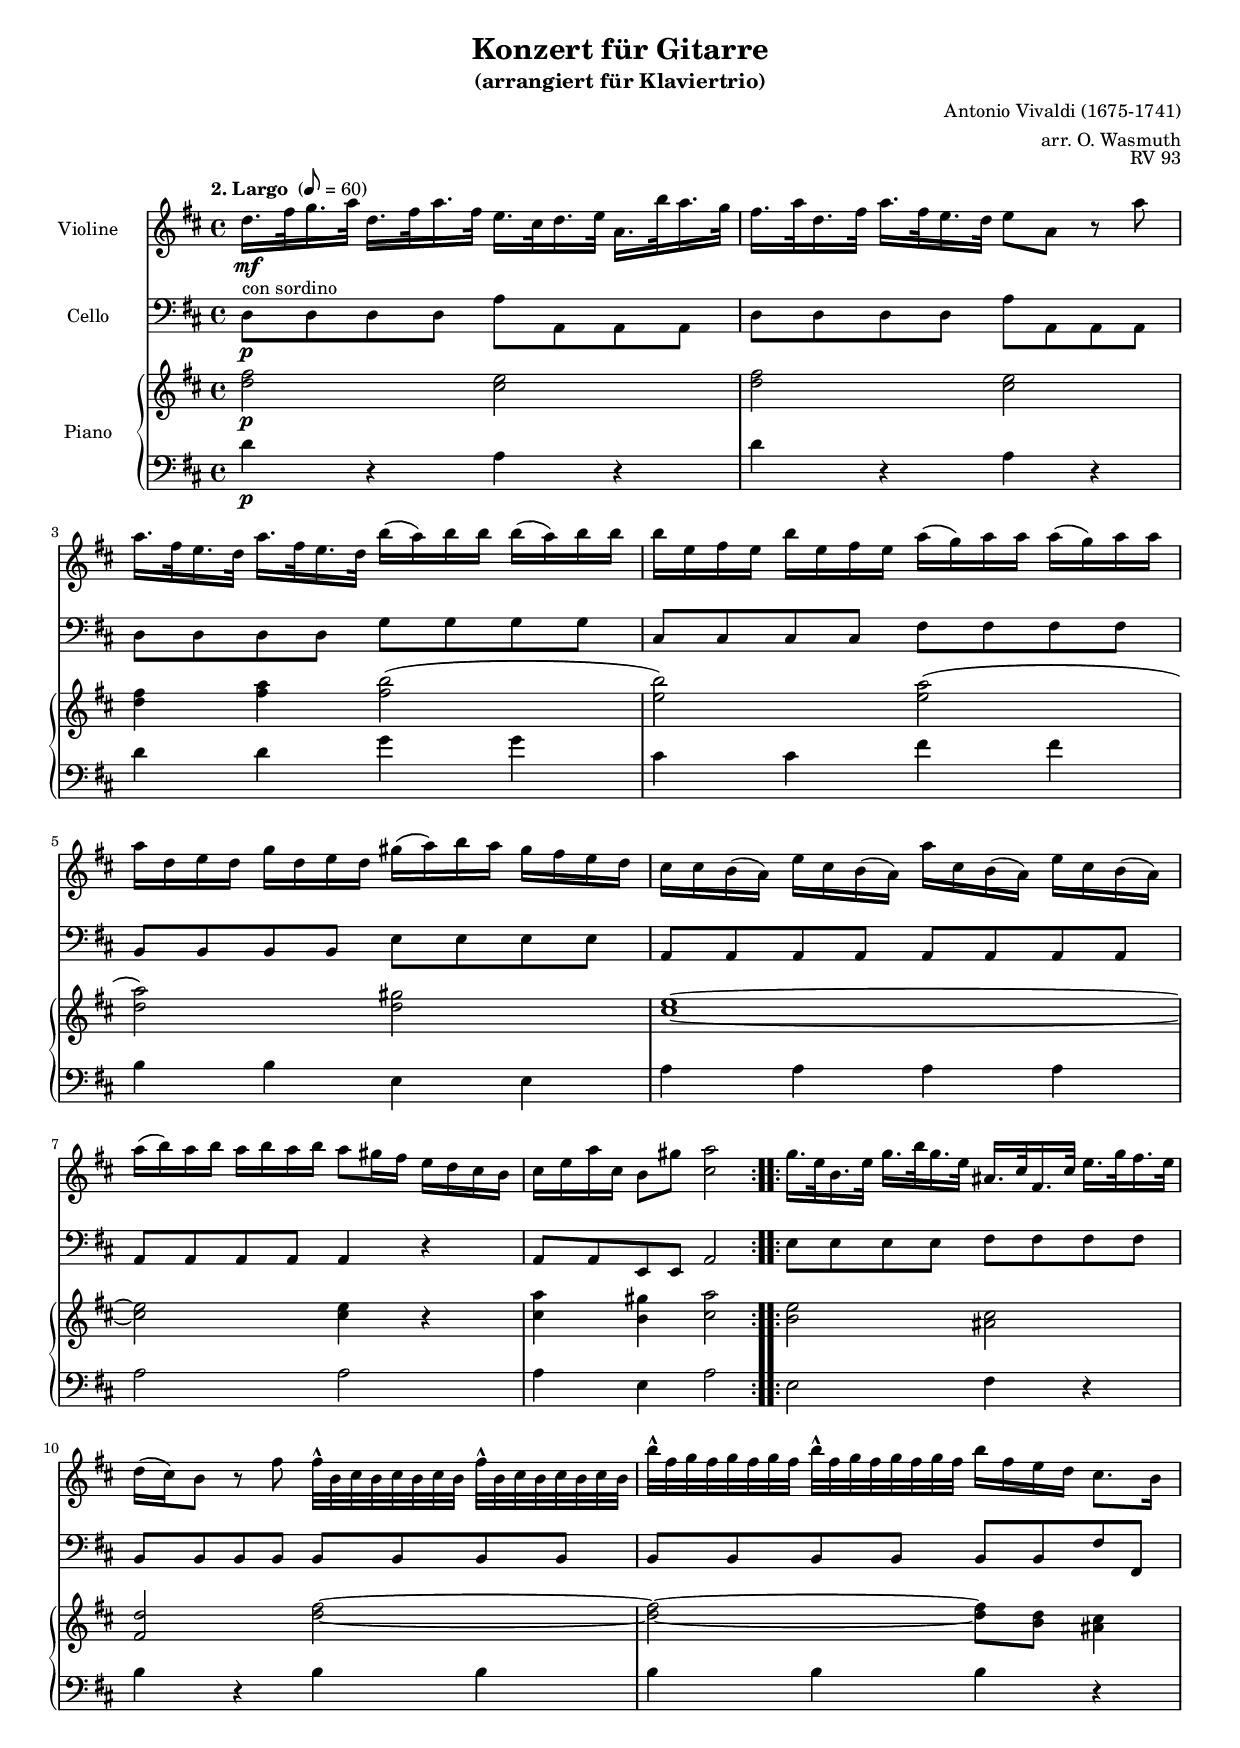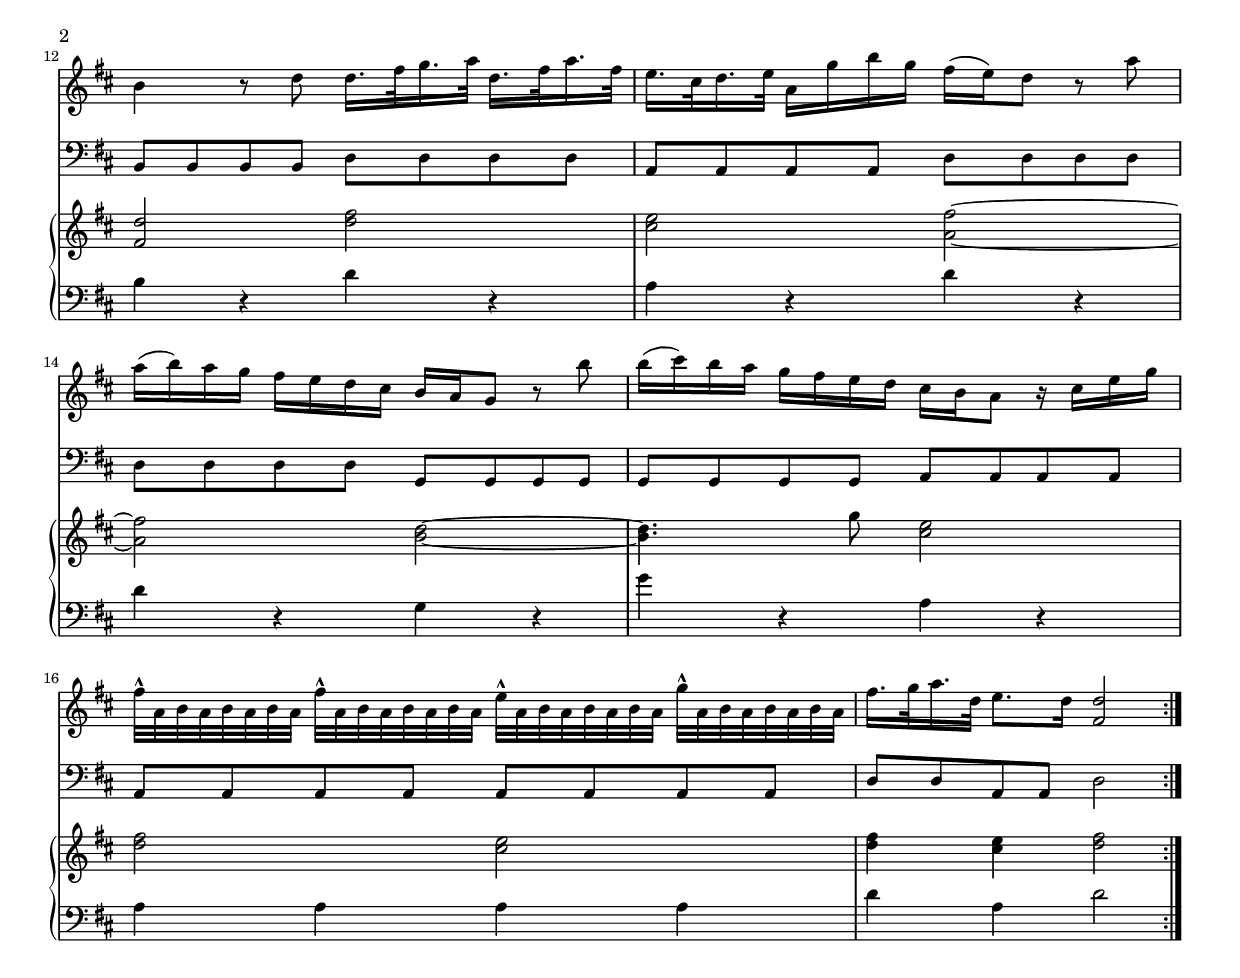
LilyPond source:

\version "2.12.2"
\include "deutsch.ly"

#(set-global-staff-size 16)

\header {
  title = "Konzert für Gitarre"
  subtitle = "(arrangiert für Klaviertrio)"
  composer = "Antonio Vivaldi (1675-1741)"
  arranger = "arr. O. Wasmuth"
  opus = "RV 93"
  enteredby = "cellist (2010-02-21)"
}

voiceconsts = {
 \key d \major
 %\numericTimeSignature
 \compressFullBarRests
 \time 4/4
 \tempo "2. Largo " 8=60
}

ve = \relative c'' {
    \voiceconsts
    \clef "treble"

    \repeat volta 2 {
    	    d16.[\mf fis32 g16. a32] d,16.[ fis32 a16. fis32] e16.[ cis32 d16. e32] a,16.[ h'32 a16. g32]
	    fis16.[ a32 d,16. fis32] a16.[ fis32 e16. d32] e8 a, r a'

	    a16.[ fis32 e16. d32] a'16.[ fis32 e16. d32] h'16( a) h h h( a) h h
	    h e, fis e h' e, fis e a( g) a a a( g) a a

	    a d, e d g d e d gis( a) h a gis fis e d
	    cis cis h( a) e' cis h( a) a' cis, h( a) e' cis h( a)

	    a'( h) a h a h a h a8 gis16 fis e d cis h
	    cis e a cis, h8 gis' <cis, a'>2
    }
    \repeat volta 2 {
    	    g'16.[ e32 h16. e32] g16.[ h32 g16. e32] ais,16.[ cis32 fis,16. cis'32] e16.[ g32 fis16. e32]
	    d16( cis) h8 r fis' fis32-^[ h, cis h cis h cis h] fis'-^[ h, cis h cis h cis h]

	    h'-^[ fis g fis g fis g fis] h-^[ fis g fis g fis g fis] h16 fis e d cis8. h16
	    h4 r8 d d16.[ fis32 g16. a32] d,16.[ fis32 a16. fis32]

	    e16.[ cis32 d16. e32] a,16 g' h g fis( e) d8 r a'
	    a16( h) a g fis e d cis h a g8 r h'

	    h16( cis) h a g fis e d cis h a8 r16 cis e g
	    fis32-^[ a, h a h a h a] fis'-^[ a, h a h a h a] e'-^[ a, h a h a h a] g'-^[ a, h a h a h a]

	    fis'16.[ g32 a16. d,32] e8. d16 <fis, d'>2
    }
}

vf = \relative c {
    \voiceconsts
    \clef "bass"

    \repeat volta 2 {
    	    d8\p^"con sordino" d d d a' a, a a
	    d d d d a' a, a a

	    d d d d g g g g
	    cis, cis cis cis fis fis fis fis

	    h, h h h e e e e
	    a, a a a a a a a

	    a a a a a4 r
	    a8 a e e a2
    }
    \repeat volta 2 {
    	    e'8 e e e fis fis fis fis
	    h, h h h h h h h

	    h h h h h h fis' fis,
	    h h h h d d d d

	    a a a a d d d d
	    d d d d g, g g g

	    g g g g a a a a
	    a a a a a a a a

	    d d a a d2
    }
}

vg = \relative c'' {
    \voiceconsts
    \clef "treble"

    \repeat volta 2 {
    	    <d fis>2\p <cis e>
    	    <d fis> <cis e>

	    <d fis>4 <fis a> <fis h>2(
	    <e h'>) <e a>(

	    <d a'>) <d gis>
	    <cis e>1~

	    <cis e>2 <cis e>4 r
	    <cis a'> <h gis'> <cis a'>2
    }
    \repeat volta 2 {
    	    <h e> <ais cis>
	    <fis d'> <d' fis>~

	    <d fis>~ <d fis>8 <h d> <ais cis>4
	    <fis d'>2 <d' fis>

	    <cis e> <a fis'>~
	    <a fis'> <h d>~

	    <h d>4. g'8 <cis, e>2
	    <d fis> <cis e>

	    <d fis>4 <cis e> <d fis>2
    }
}

vh = \relative c' {
    \voiceconsts
    \clef "bass"

    \repeat volta 2 {
    	    d4\p r a r
	    d r a r

	    d d g g
	    cis, cis fis fis

	    h, h e, e
	    a a a a

	    a2 a
	    a4 e a2
    }
    \repeat volta 2 {
    	    e fis4 r
	    h r h h

	    h h h r
	    h r d r

	    a r d r
	    d r g, r

	    g' r a, r
	    a a a a

	    d a d2
    }
}


\book {
    \score {

    <<
      \new Staff <<
	\set Staff.instrumentName = "Violine "
	\ve
      >>

      \new Staff <<
	\set Staff.instrumentName = "Cello "
	\vf
      >>

      \new PianoStaff <<
	\set PianoStaff.instrumentName = "Piano "
	\vg
	\vh
      >>
    >>

    \layout {}

    \midi {
      \context {
	\Score
	tempoWholesPerMinute = #(ly:make-moment 60 8)
      }
    }
  }
}
